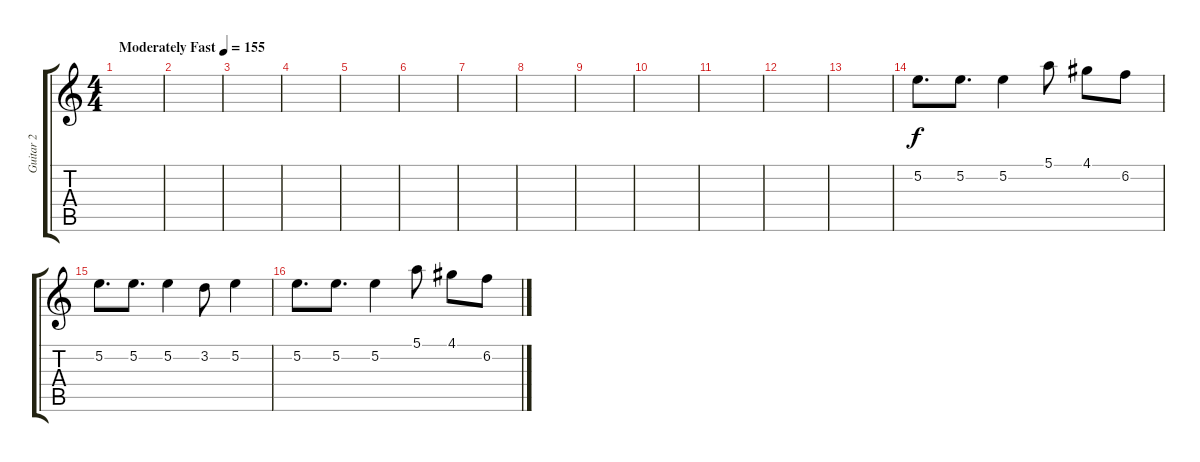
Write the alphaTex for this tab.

\track ("Guitar 2" "Guitar 2") {instrument overdrivenguitar}
\staff {score tabs}
\tuning (E4 B3 G3 D3 A2 E2) {hide}
\ts (4 4)
\tempo (155 "Moderately Fast")
\clef g2
\ks c
|
|
|
|
|
|
|
|
|
|
|
|
|
5.2.8{d} 5.2.8{d} 5.2.4 5.1.8 4.1.8 6.2.8 |
5.2.8{d} 5.2.8{d} 5.2.4 3.2.8 5.2.4 |
5.2.8{d} 5.2.8{d} 5.2.4 5.1.8 4.1.8 6.2.8
